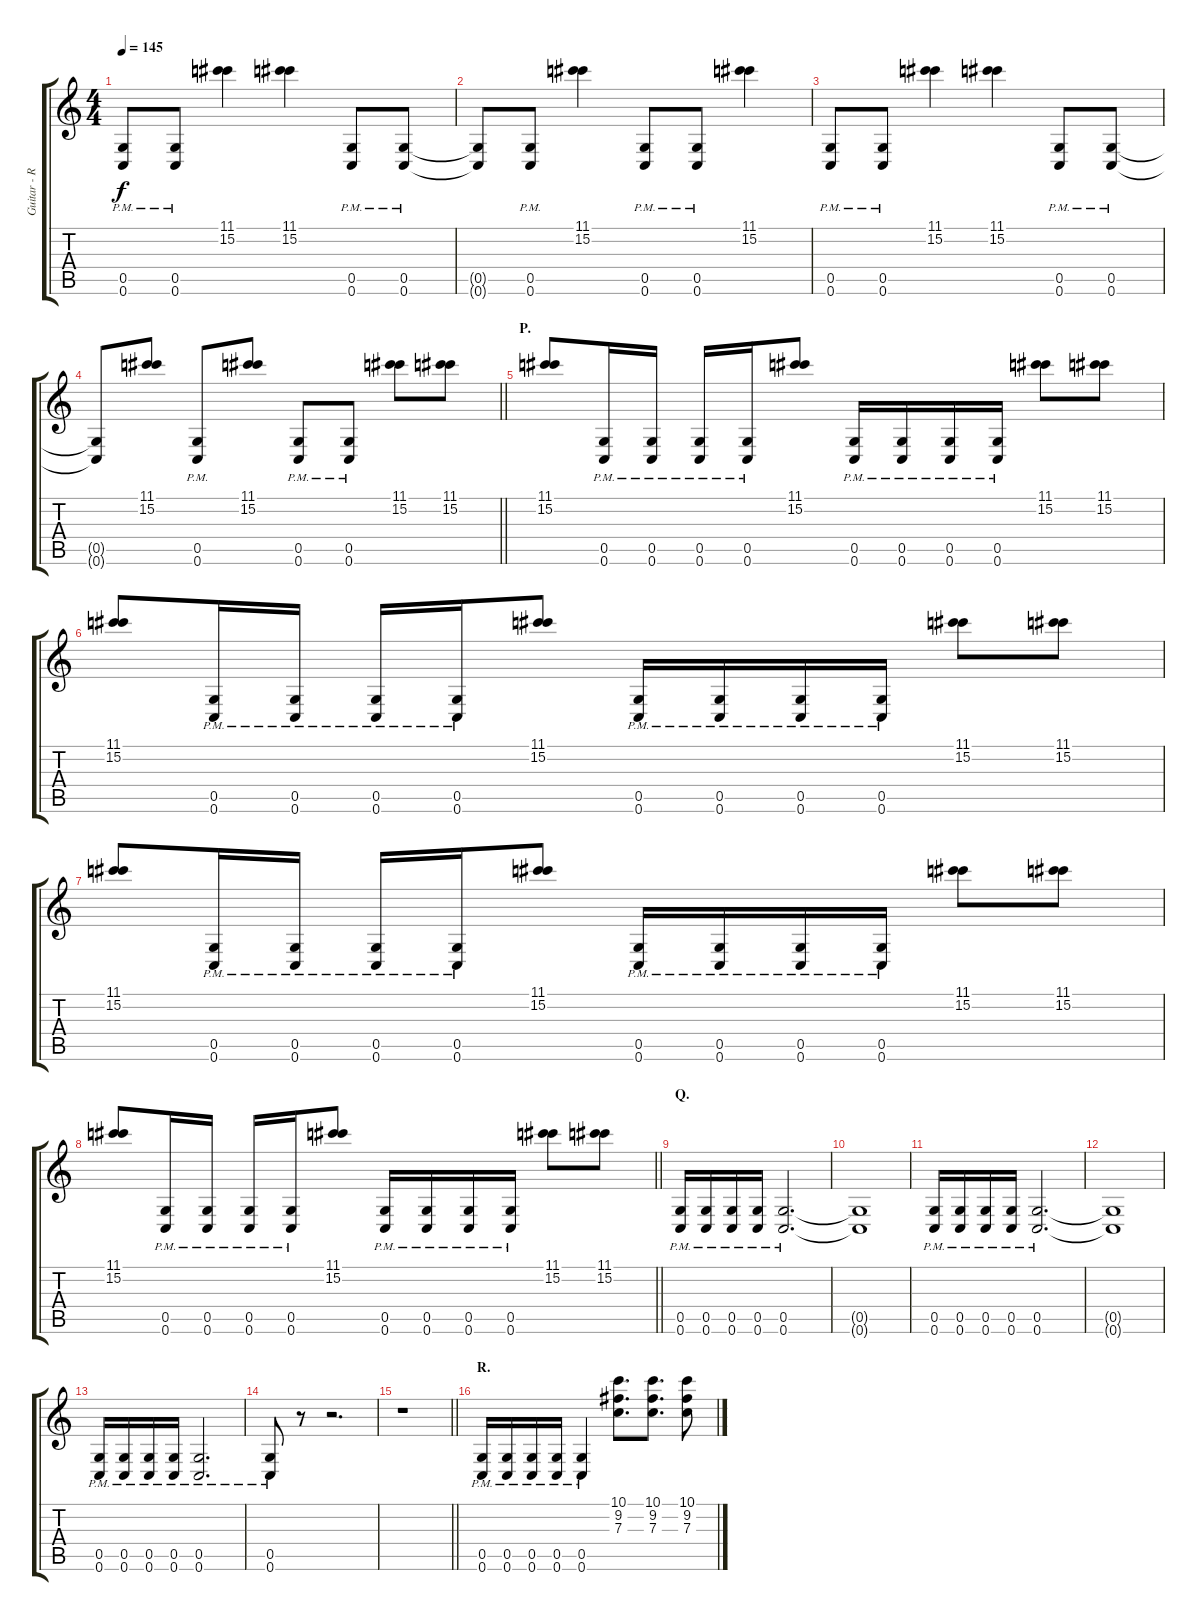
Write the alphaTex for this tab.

\track ("Guitar - Right" "Guitar - R") {instrument distortionguitar}
\staff {score tabs}
\tuning (D4 A3 F3 C3 G2 C2) {hide}
\ts (4 4)
\tempo 145
\clef g2
\ks c
(0.5{pm} 0.6{pm}).8{dy f} (0.5{pm} 0.6{pm}).8 (11.1 15.2).4 (11.1 15.2).4 (0.5{pm} 0.6{pm}).8 (0.5{pm} 0.6{pm}).8 |
(0.5{t} 0.6{t}).8 (0.5{pm} 0.6{pm}).8 (11.1 15.2).4 (0.5{pm} 0.6{pm}).8 (0.5{pm} 0.6{pm}).8 (11.1 15.2).4 |
(0.5{pm} 0.6{pm}).8 (0.5{pm} 0.6{pm}).8 (11.1 15.2).4 (11.1 15.2).4 (0.5{pm} 0.6{pm}).8 (0.5{pm} 0.6{pm}).8 |
\barLineRight lightlight
(0.5{t} 0.6{t}).8 (11.1 15.2).8 (0.5{pm} 0.6{pm}).8 (11.1 15.2).8 (0.5{pm} 0.6{pm}).8 (0.5{pm} 0.6{pm}).8 (11.1 15.2).8 (11.1 15.2).8 |
\section ("" "P.")
(11.1 15.2).8 (0.5{pm} 0.6{pm}).16 (0.5{pm} 0.6{pm}).16 (0.5{pm} 0.6{pm}).16 (0.5{pm} 0.6{pm}).16 (11.1 15.2).8 (0.5{pm} 0.6{pm}).16 (0.5{pm} 0.6{pm}).16 (0.5{pm} 0.6{pm}).16 (0.5{pm} 0.6{pm}).16 (11.1 15.2).8 (11.1 15.2).8 |
(11.1 15.2).8 (0.5{pm} 0.6{pm}).16 (0.5{pm} 0.6{pm}).16 (0.5{pm} 0.6{pm}).16 (0.5{pm} 0.6{pm}).16 (11.1 15.2).8 (0.5{pm} 0.6{pm}).16 (0.5{pm} 0.6{pm}).16 (0.5{pm} 0.6{pm}).16 (0.5{pm} 0.6{pm}).16 (11.1 15.2).8 (11.1 15.2).8 |
(11.1 15.2).8 (0.5{pm} 0.6{pm}).16 (0.5{pm} 0.6{pm}).16 (0.5{pm} 0.6{pm}).16 (0.5{pm} 0.6{pm}).16 (11.1 15.2).8 (0.5{pm} 0.6{pm}).16 (0.5{pm} 0.6{pm}).16 (0.5{pm} 0.6{pm}).16 (0.5{pm} 0.6{pm}).16 (11.1 15.2).8 (11.1 15.2).8 |
\barLineRight lightlight
(11.1 15.2).8 (0.5{pm} 0.6{pm}).16 (0.5{pm} 0.6{pm}).16 (0.5{pm} 0.6{pm}).16 (0.5{pm} 0.6{pm}).16 (11.1 15.2).8 (0.5{pm} 0.6{pm}).16 (0.5{pm} 0.6{pm}).16 (0.5{pm} 0.6{pm}).16 (0.5{pm} 0.6{pm}).16 (11.1 15.2).8 (11.1 15.2).8 |
\section ("" "Q.")
(0.5{pm} 0.6{pm}).16 (0.5{pm} 0.6{pm}).16 (0.5{pm} 0.6{pm}).16 (0.5{pm} 0.6{pm}).16 (0.5{pm} 0.6{pm}).2{d} |
(0.5{t} 0.6{t}).1 |
(0.5{pm} 0.6{pm}).16 (0.5{pm} 0.6{pm}).16 (0.5{pm} 0.6{pm}).16 (0.5{pm} 0.6{pm}).16 (0.5{pm} 0.6{pm}).2{d} |
(0.5{t} 0.6{t}).1 |
(0.5{pm} 0.6{pm}).16 (0.5{pm} 0.6{pm}).16 (0.5{pm} 0.6{pm}).16 (0.5{pm} 0.6{pm}).16 (0.5{pm} 0.6{pm}).2{d} |
(0.5{pm} 0.6{pm}).8 r.8 r.2{d} |
\barLineRight lightlight
r.1 |
\section ("" "R.")
(0.5{pm} 0.6{pm}).16 (0.5{pm} 0.6{pm}).16 (0.5{pm} 0.6{pm}).16 (0.5{pm} 0.6{pm}).16 (0.5{pm} 0.6{pm}).4 (10.1 9.2 7.3).8{d} (10.1 9.2 7.3).8{d} (10.1 9.2 7.3).8
